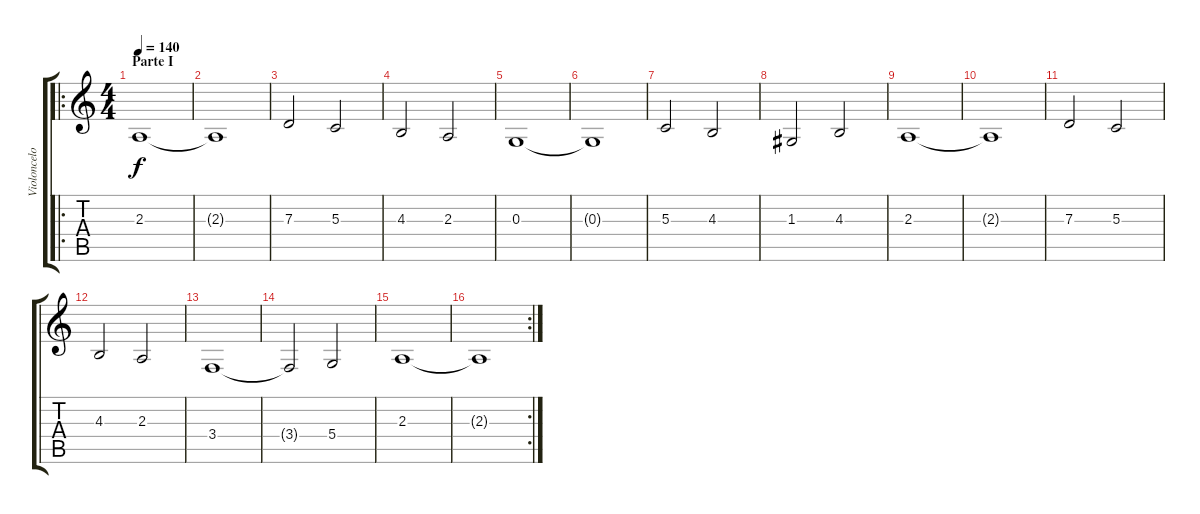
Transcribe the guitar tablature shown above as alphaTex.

\track ("Violoncelo" "Violoncelo") {instrument tremolostrings}
\staff {score tabs}
\tuning (E4 B3 G3 D3 A2 E2) {hide}
\ro
\ts (4 4)
\section ("" "Parte I")
\tempo 140
\clef g2
\ks c
2.3.1{dy f} |
2.3{t}.1 |
7.3.2{volume 4 instrument tremolostrings} 5.3.2 |
4.3.2 2.3.2 |
0.3.1 |
0.3{t}.1 |
5.3.2 4.3.2 |
1.3.2 4.3.2 |
2.3.1 |
2.3{t}.1 |
7.3.2 5.3.2 |
4.3.2 2.3.2 |
3.4.1 |
3.4{t}.2 5.4.2 |
2.3.1 |
\rc 2
2.3{t}.1
